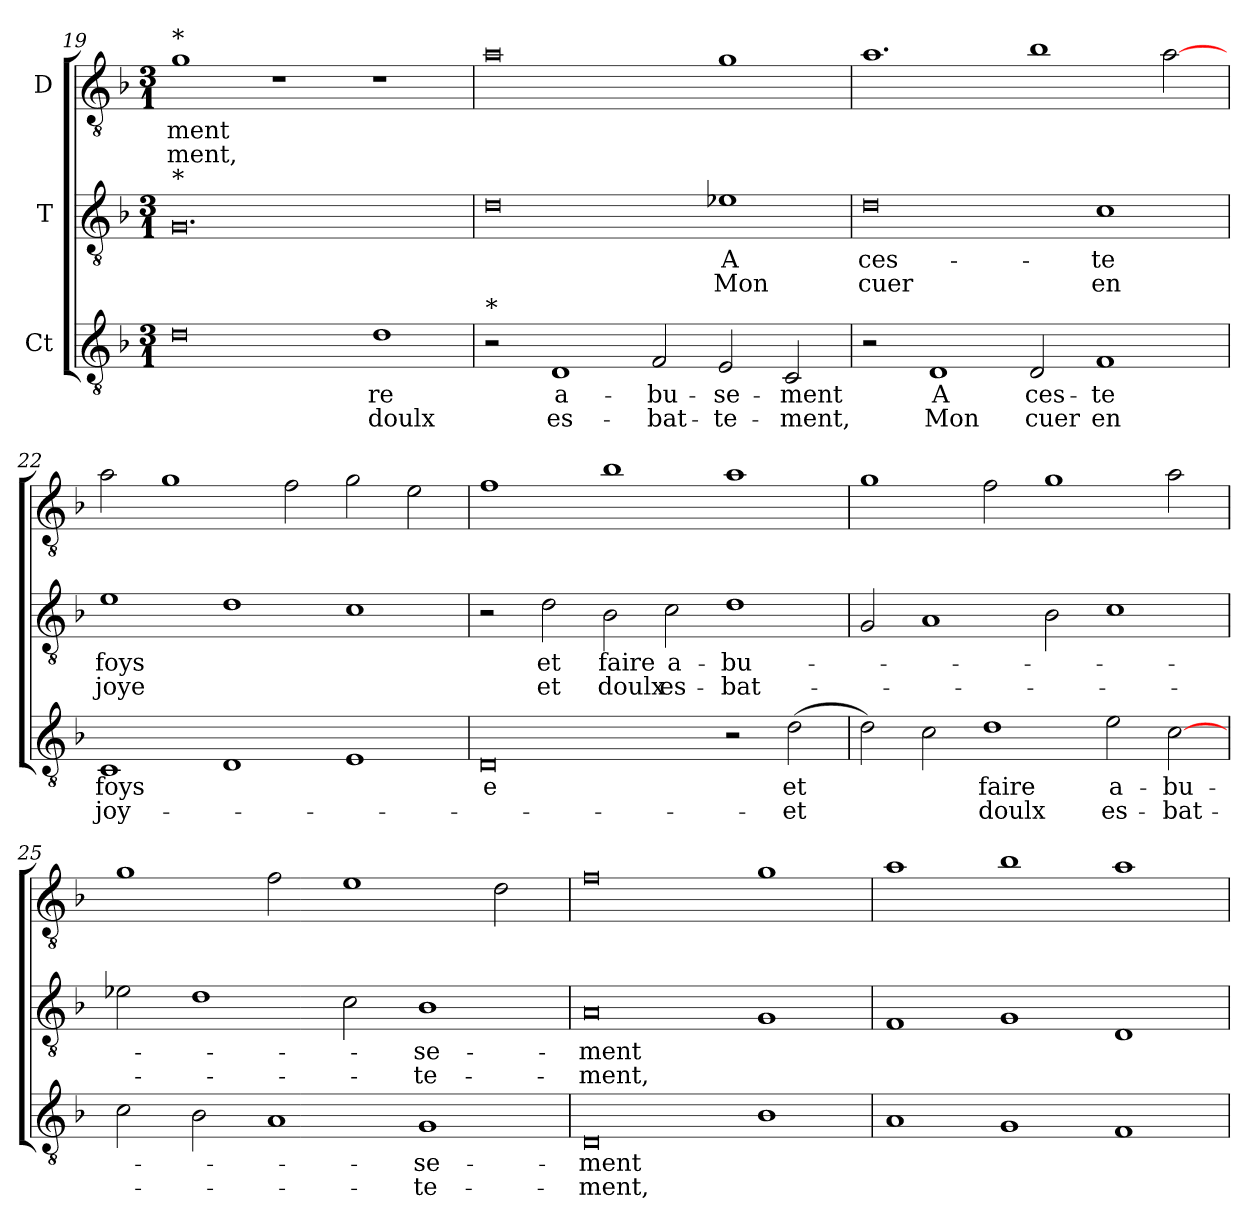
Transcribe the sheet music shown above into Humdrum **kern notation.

**kern	**text	**text	**kern	**text	**text	**kern	**text	**text
*part3	*part3	*part3	*part2	*part2	*part2	*part1	*part1	*part1
*staff3	*staff3	*staff3	*staff2	*staff2	*staff2	*staff1	*staff1	*staff1
*I"Ct	*	*	*I"T	*	*	*I"D	*	*
*clefGv2	*	*	*clefGv2	*	*	*clefGv2	*	*
*ITrd7c12	*	*	*ITrd7c12	*	*	*ITrd7c12	*	*
*k[b-]	*	*	*k[b-]	*	*	*k[b-]	*	*
*F:	*	*	*F:	*	*	*F:	*	*
*M3/1	*	*	*M3/1	*	*	*M3/1	*	*
=19	=19	=19	=19	=19	=19	=19	=19	=19
!	!	!	!	!	!	!LO:TX:a:t=*	!	!
!	!	!	!LO:TX:t=*	!	!	!	!	!
!	!	!	!	!	!	!	!LO:LY:b:color=#000000	!LO:LY:b:color=#000000
0Di\	.	.	0.GGi/	.	.	1Gi\	-ment	-ment,
.	.	.	.	.	.	1r	.	.
!	!LO:LY:b:color=#000000	!LO:LY:b:color=#000000	!	!	!	!	!	!
1Di\	-re	doulx	.	.	.	1r	.	.
!!LO:LB:g=z
=20	=20	=20	=20	=20	=20	=20	=20	=20
!LO:TX:t=*	!	!	!	!	!	!	!	!
2r	.	.	0Di\	.	.	0Ai\	.	.
!	!LO:LY:b:color=#000000	!LO:LY:b:color=#000000	!	!	!	!	!	!
1DDi/	a-	es-	.	.	.	.	.	.
!	!LO:LY:b:color=#000000	!LO:LY:b:color=#000000	!	!	!	!	!	!
2FFi/	-bu-	-bat-	.	.	.	.	.	.
!	!LO:LY:b:color=#000000	!LO:LY:b:color=#000000	!	!	!	!	!	!
!	!	!	!	!LO:LY:b:color=#000000	!LO:LY:b:color=#000000	!	!	!
2EEi/	-se-	-te-	1E-Xi\	A	Mon	1Gi\	.	.
!	!LO:LY:b:color=#000000	!LO:LY:b:color=#000000	!	!	!	!	!	!
2CCi/	-ment	-ment,	.	.	.	.	.	.
=21	=21	=21	=21	=21	=21	=21	=21	=21
!	!	!	!	!LO:LY:b:color=#000000	!LO:LY:b:color=#000000	!	!	!
2r	.	.	0Di\	ces-	cuer	1.Ai\	.	.
!	!LO:LY:b:color=#000000	!LO:LY:b:color=#000000	!	!	!	!	!	!
1DDi/	A	Mon	.	.	.	.	.	.
!	!LO:LY:b:color=#000000	!LO:LY:b:color=#000000	!	!	!	!	!	!
2DDi/	ces-	cuer	.	.	.	1B-i\	.	.
!	!LO:LY:b:color=#000000	!LO:LY:b:color=#000000	!	!	!	!	!	!
!	!	!	!	!LO:LY:b:color=#000000	!LO:LY:b:color=#000000	!	!	!
1FFi/	-te	en	1Ci\	-te	en	.	.	.
.	.	.	.	.	.	[2Ai\	.	.
=22	=22	=22	=22	=22	=22	=22	=22	=22
!	!LO:LY:b:color=#000000	!LO:LY:b:color=#000000	!	!	!	!	!	!
!	!	!	!	!LO:LY:b:color=#000000	!LO:LY:b:color=#000000	!	!	!
1CCi/	foys	joy-	1Ei\	foys	joye	2Ai\	.	.
.	.	.	.	.	.	1Gi\	.	.
1DDi/	.	.	1Di\	.	.	.	.	.
.	.	.	.	.	.	2Fi\	.	.
1EEi/	.	.	1Ci\	.	.	2Gi\	.	.
.	.	.	.	.	.	2Ei\	.	.
=23	=23	=23	=23	=23	=23	=23	=23	=23
!	!LO:LY:b:color=#000000	!	!	!	!	!	!	!
0DDi/	-e	.	2r	.	.	1Fi\	.	.
!	!	!	!	!LO:LY:b:color=#000000	!LO:LY:b:color=#000000	!	!	!
.	.	.	2Di\	et	et	.	.	.
!	!	!	!	!LO:LY:b:color=#000000	!LO:LY:b:color=#000000	!	!	!
.	.	.	2BB-i\	faire	doulx	1B-i\	.	.
!	!	!	!	!LO:LY:b:color=#000000	!LO:LY:b:color=#000000	!	!	!
.	.	.	2Ci\	a-	es-	.	.	.
!	!	!	!	!LO:LY:b:color=#000000	!LO:LY:b:color=#000000	!	!	!
2r	.	.	1Di\	-bu-	-bat-	1Ai\	.	.
!	!LO:LY:b:color=#000000	!LO:LY:b:color=#000000	!	!	!	!	!	!
(2Di\	et	et	.	.	.	.	.	.
!!LO:LB:g=z
=24	=24	=24	=24	=24	=24	=24	=24	=24
2Di\)	.	.	2GGi/	.	.	1Gi\	.	.
2Ci\	.	.	1AAi/	.	.	.	.	.
!	!LO:LY:b:color=#000000	!LO:LY:b:color=#000000	!	!	!	!	!	!
1Di\	faire	doulx	.	.	.	2Fi\	.	.
.	.	.	2BB-i\	.	.	1Gi\	.	.
!	!LO:LY:b:color=#000000	!LO:LY:b:color=#000000	!	!	!	!	!	!
2Ei\	a-	es-	1Ci\	.	.	.	.	.
!	!LO:LY:b:color=#000000	!LO:LY:b:color=#000000	!	!	!	!	!	!
[2Ci\	-bu-	-bat-	.	.	.	2Ai\	.	.
=25	=25	=25	=25	=25	=25	=25	=25	=25
2Ci\	.	.	2E-Xi\	.	.	1Gi\	.	.
2BB-i\	.	.	1Di\	.	.	.	.	.
1AAi/	.	.	.	.	.	2Fi\	.	.
.	.	.	2Ci\	.	.	1Ei\	.	.
!	!LO:LY:b:color=#000000	!LO:LY:b:color=#000000	!	!	!	!	!	!
!	!	!	!	!LO:LY:b:color=#000000	!LO:LY:b:color=#000000	!	!	!
1GGi/	-se-	-te-	1BB-i/	-se-	-te-	.	.	.
.	.	.	.	.	.	2Di\	.	.
=26	=26	=26	=26	=26	=26	=26	=26	=26
!	!LO:LY:b:color=#000000	!LO:LY:b:color=#000000	!	!	!	!	!	!
!	!	!	!	!LO:LY:b:color=#000000	!LO:LY:b:color=#000000	!	!	!
0DDi/	-ment	-ment,	0AAi/	-ment	-ment,	0Fi\	.	.
1BB-i/	.	.	1GGi/	.	.	1Gi\	.	.
=27	=27	=27	=27	=27	=27	=27	=27	=27
1AAi/	.	.	1FFi/	.	.	1Ai\	.	.
1GGi/	.	.	1GGi/	.	.	1B-i\	.	.
1FFi/	.	.	1DDi/	.	.	1Ai\	.	.
=	=	=	=	=	=	=	=	=
*-	*-	*-	*-	*-	*-	*-	*-	*-
